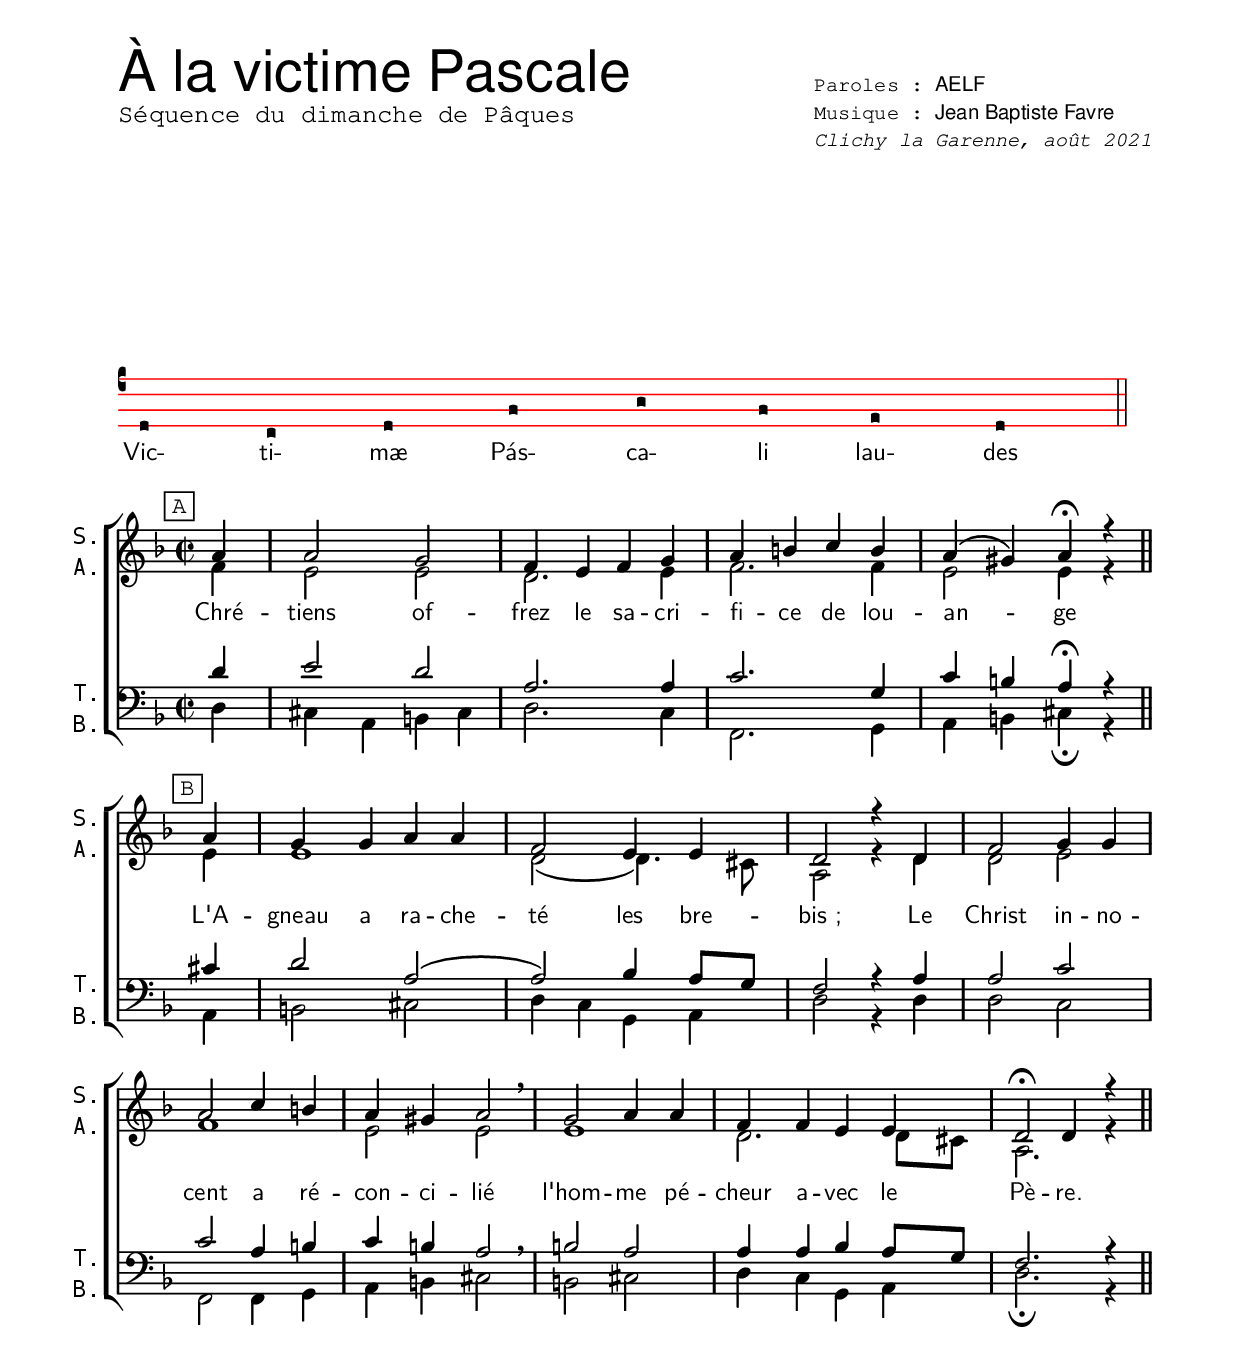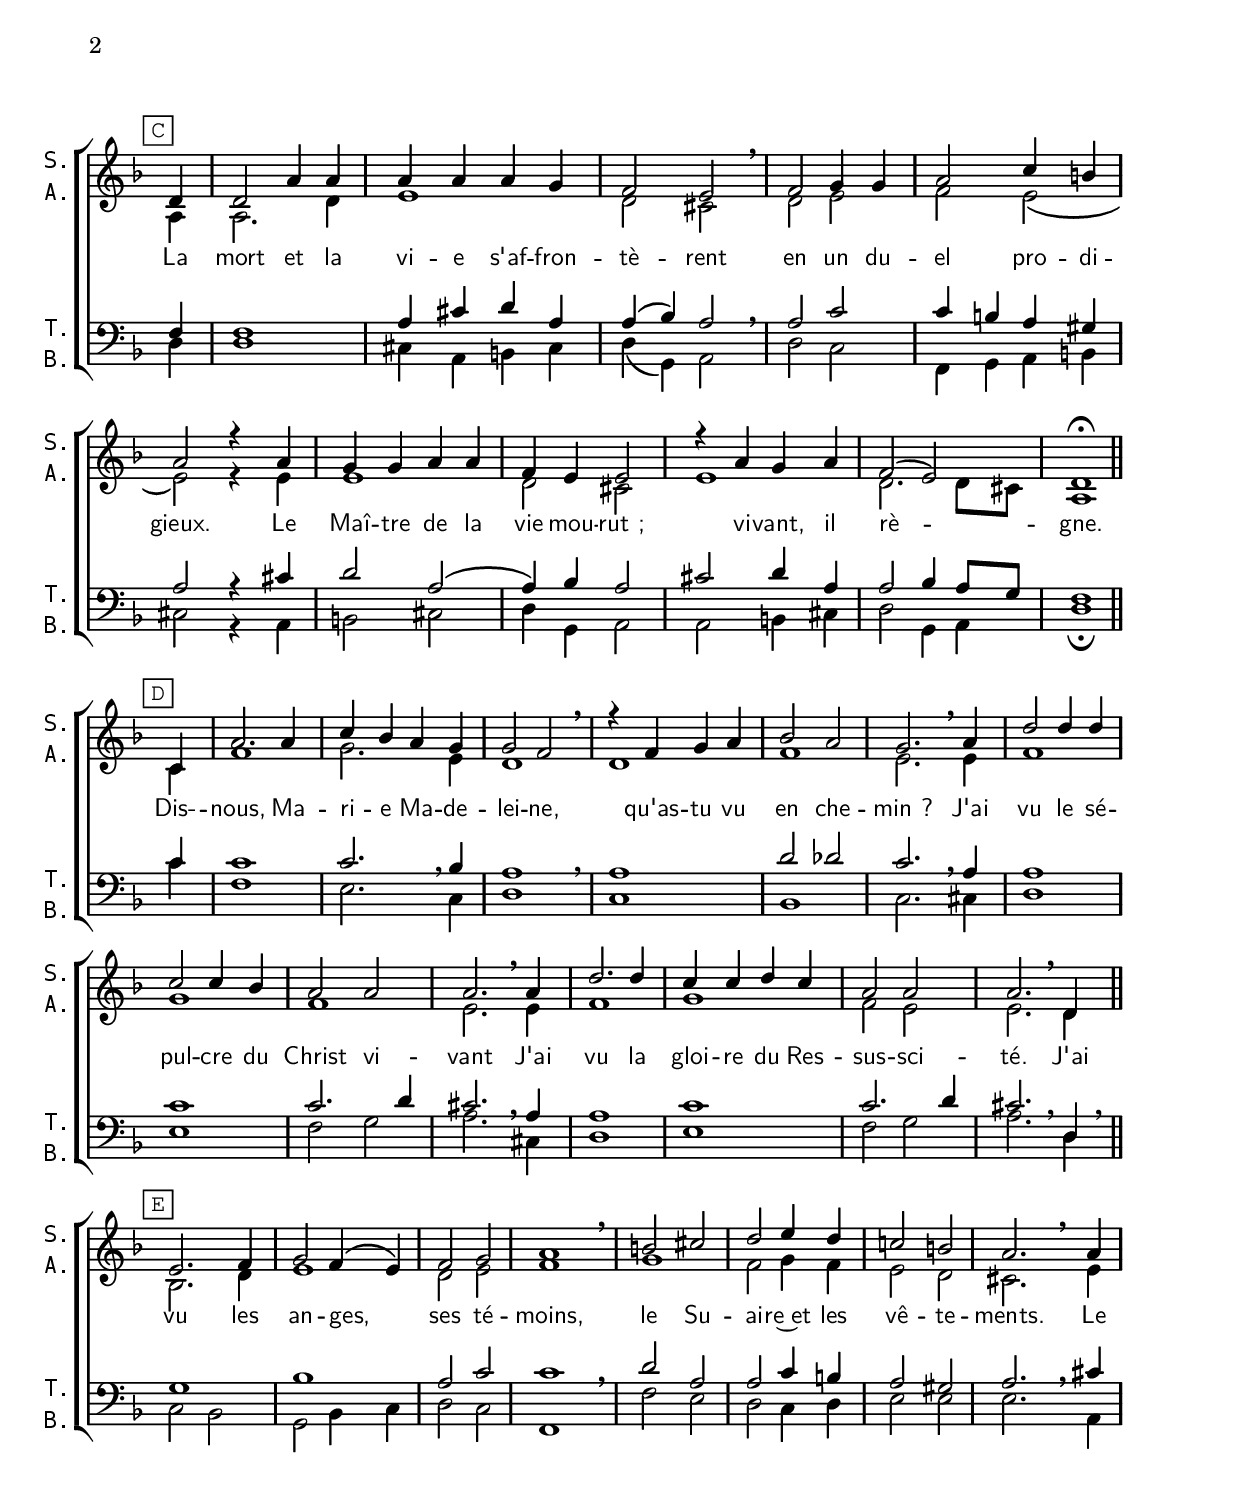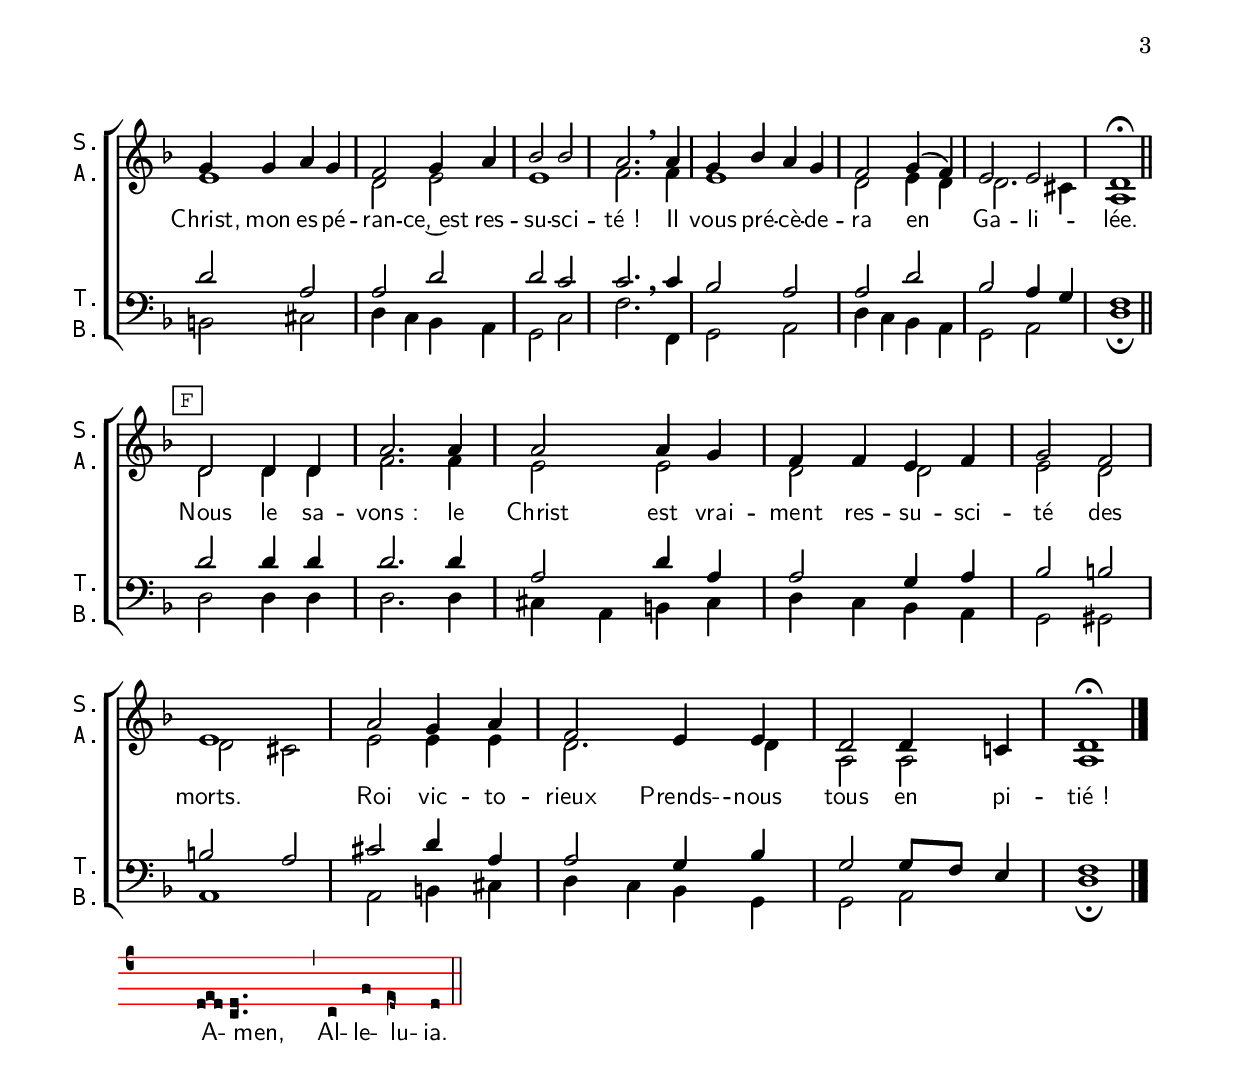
\version "2.22.0"
\language "english"
\include "gregorian.ly"
\include "../libs/commonFunctions.ily"

headers = \header {
  title = "À la victime Pascale"
  subtitle = "Séquence du dimanche de Pâques"
  composer = "Jean Baptiste Favre"
  poet = "AELF"
  subsubtitle = "Clichy la Garenne, août 2021"
  dedication = "Au père Thomas B."
  }

cantusSolistMusic = {
  \clef "vaticana-do3"
  %\noBreak
  d c d f g f e d \finalis
}
amenSolistMusic = {
  \clef "vaticana-do3"
  \[ d\melisma e d\melismaEnd \] \[ \augmentum c\melisma \pes \augmentum d\melismaEnd \] \divisioMinima c f \[ e\melisma \flexa \deminutum d\melismaEnd \] d \finalis
}
%%%%%%%%%%%%%%%%%%%%%%%%%%
%%%%%     Répons     %%%%%
%%%%%%%%%%%%%%%%%%%%%%%%%%
reponsRhythms = {
  \key f \major \time 2/2
  \markCustom "A"
  \partial 4 s4 s1*4  \bar "||" \break % Chrétiens offrez…
  \markCustom "B"
  \partial 4 s4 s1*9  \bar "||" \break % L'Agneau…
  \markCustom "C"
  \partial 4 s4 s1*11 \bar "||" \break % La mort et la vie…
%  \markCustom "D'"
%  \partial 4 s4 s1*14 \bar "||" \break % Dis-nous Marie Madeleine…
%  \markCustom "E'"
%                s1*16 \bar "||" \pageBreak % J'ai vu les anges
  \markCustom "D"
  \partial 4 s4 s1*14 \bar "||" \break % Dis-nous Marie Madeleine…
  \markCustom "E"
                s1*16 \bar "||" \break % J'ai vu les anges
  \markCustom "F"
                s1*10 \bar "|." \break % Nous le savons
  }
reponsSopranosMusic = \relative c'' {
  \partial 4 a4 a2 g f4 e f g a b c b a4 (gs) a4 \fermata r4 % Chrétiens offrez…

  \partial 4 a4 g g a a f2 e4 e d2 r4 % L'Agneau…
  d4 f2 g4 g a2 c4 b a4 gs a2 \breathe
  g2 a4 a f4 f e e d2 \fermata d4 r4

  \partial 4 d d2 a'4 a a4 a a4 g f2 e2 \breathe % La mort et la vie…
  f2 g4 g a2 c4 b a2 r4
  a4 g g a a f4 e e2 r4
  a4 g a f2 (e) d1 \fermata

  %{
  \partial 4 d4 d2. a'4 a2 a4 g f2 e \breathe % Dis-nous Marie Madeleine…
  f2 g a c4 b a2. \breathe
  a4 g2 a4 g f2 e4 f g2 f2 e1
  r4 a4 g a f2 f g4 f e e d1 \fermata

  d2 a'4 a a2. g4 f2 e2 d1 % J'ai vu les Anges
  f2 g2 a2 c4 b a2 gs a2. \breathe
  a4 g g a a f2 g4 a g2 f e2. \breathe
  a4 g g a a f2. f4 g (f) e2 d1
  %}
  \partial 4 c4 a'2. a4 c bf a g g2 f2 \breathe % Dis-nous Marie Madeleine…
  r4 f4 g a bf2 a g2. \breathe
  a4 d2 d4 d c2 c4 bf a2 a a2. \breathe
  a4 d2. d4 c c d c a2 a a2. \breathe

  d,4 e2. f4 g2 f4 (e) f2 g a1 \breathe % J'ai vu les Anges
  b2 cs d e4 d c!2 b a2. \breathe
  a4 g g a4 g f2 g4 a bf2 bf a2. \breathe
  a4 g bf a g f2 g4 (f) e2 e d1 \fermata

  d2 d4 d a'2. a4 a2 a4 g4 f f e f g2 f e1 % Nous le savons
  a2 g4 a f2 e4 e d2 d4 c! d1 \fermata
  }
reponsAltosMusic = \relative c' {
  \partial 4 f4 e2 e d2. e4 f2. f4 e2 e4 r4 % Chrétiens offrez…

  \partial 4 e4 e1 d2 (d4.) cs8 a2 r4 % L'Agneau…
  d4 d2 e2 f1 e2 e2 \breathe
  e1 d2.  d8 cs a2. r4

  \partial 4 a4 a2. d4 e1 d2 cs2 \breathe % La mort et la vie…
  d2 e f e2 (e) r4
  e4 e1 d2 cs2
  e1 d2. d8 cs a1

%{
  \partial 4 a4 a2. d4 e2 e2 d2 cs \breathe
  d2 e f e2 e2. \breathe
  e4 e2 e d d d d cs1
  e2 e2 d1 d2 d4. cs8 a1

  d2 f4 f e2. e4 d2 cs d1
  d2 e f f e e e2.
  e4 e2 e d d d d cs2.
  e4 e2 e2 d1 d2 d4 cs a1
%}
  \partial 4 c4 f1 g2. e4 d1 \breathe % Dis-nous Marie Madeleine…
  d1 f1 e2. \breathe
  e4 f1 g1 f1 e2. \breathe
  e4 f1 g1 f2 e e2. \breathe

  d4 bf2. d4 e1 d2 e f1 \breathe % J'ai vu les anges
  g1 f2 g4 f e2 d cs2. \breathe
  e4 e1 d2 e2 e1 f2. \breathe
  f4 e1 d2 e4 d d2. cs4 a1

  d2 d4 d f2. f4 e2 e d d e d d cs2 % Nous le savons
  e2 e4 e d2. d4 a2 a a1
  }
reponsTenorsMusic =  \relative c' {
  \partial 4 d4 e2 d2 a2. a4 c2. g4 c4 b a4 \fermata r4 % Chrétiens offrez…

  \partial 4 cs4 d2 a2 (a2) bf4 a8 g f2 r4 % L'Agneau…
  a4 a2 c2 c2 a4 b c4 b a2 \breathe
  b2 a2 a4 a bf a8 g f2. r4

  \partial 4 f4 f1 a4 cs d a a4 (bf) a2 \breathe % La mort et la vie…
  a2 c c4 b a gs a2 r4 cs d2 a (a4) bf a2
  cs2 d4 a a2 bf4 a8 g f1

%{
  \partial 4 f4 f2. f4  a4 cs d a a4 (bf8 b) a2 \breathe
  a2 c c4 b a gs a2. \breathe
  cs4 d2 a a a bf b a1
  cs2 d4 a a2 bf4 b a2. g4 f1

  d'2 a4 a a2. a4 a2 a4 g f1
  a2 c c2 a4 g c2 b a2.
  cs4 d2 a2 a a bf b a1
  cs2 d4 a a1 bf4 b a g f1
%}
  \partial 4 c'4 c1 c2. \breathe  % Dis-nous Marie Madeleine…
  bf4 a1 a d2 df c2. \breathe
  a4 a1 c c2. d4 cs2. \breathe
  a4 a1 c c2. d4 cs2. d,4 \breathe

  g1 bf a2 c c1 \breathe % J'ai vu les anges
  d2 a a c4 b a2 gs a2. \breathe
  cs4 d2 a2 a2 d2 d2 c2 c2. \breathe
  c4  bf2 a a d bf2 a4 g f1

  d'2 d4 d d2. d4 a2 d4 a a2 g4 a bf2 b b a2 % Nous le savons
  cs2 d4 a a2 g4 bf g2 g8 f e4 f1
  }
reponsBassesMusic =  \relative c {
  \partial 4 d4 cs a b cs d2. c4 f,2. g4 a4 b cs4 \fermata r4 % Chrétiens offrez…

  \partial 4 a4 b2 cs2 d4 c g a d2 r4 % L'Agneau…
  d4 d2 c f, f4 g a4 b cs2 \breathe
  b2 cs d4 c g a d2. \fermata r4

  \partial 4 d4 d1 cs4 a b cs d4 (g,) a2 \breathe % La mort et la vie…
  d2 c f,4 g a b cs2 r4
  a4 b2 cs d4 g, a2
  a2 b4 cs d2 g,4 a d1 \fermata

%{
  \partial 4 d4 d2. d4 cs a b cs d8 c g gs a2 \breathe
  d2 c f,4 g a b cs2. \breathe
  a4 b2 cs4 cs d2 d4 c g2 gs a1
  a2 b4 cs d c g gs a2 a2 d1 \fermata

  d2 d4 d cs a b cs d g, a2 d1
  d2 c f, f4 g a2 b cs2.
  a4 b2 cs d4 c bf2 g2 gs a2.
  a4 b2 cs d4 c bf a g gs a2 a1
%}
  \partial 4 c'4 f,1 e2. c4 d1 \breathe % Dis-nous Marie Madeleine…
  c bf1 c2. \breathe
  cs4 d1 e f2 g a2. \breathe
  cs,4 d1 e f2 g a2. \breathe

  d,4 c2 bf g bf4 c d2 c f,1 \breathe % J'ai vu les anges
  f'2 e d c4 d e2 e e2. \breathe
  a,4 b2 cs d4 c bf a g2 c f2. \breathe
  f,4 g2 a d4 c bf a g2 a d1 \fermata

  d2 d4 d d2. d4 cs a b cs d c bf a g2 gs a1 % Nous le savons
  a2 b4 cs d4 c bf g g2 a d1 \fermata
  }
reponsLyrics = \lyricmode {
  Chré -- tiens of -- frez le sa -- cri -- fi -- ce de lou -- an -- ge

  L'A -- gneau a ra -- che -- té les bre -- bis&nbsp;;
  Le Christ in -- no -- cent a ré -- con -- ci -- lié
  l'hom -- me pé -- cheur a -- vec le Pè -- re.

  La mort et la vi -- e s'af -- fron -- tè -- rent
  en un du -- el pro -- di -- gieux.
  Le Maî -- tre de la vie mou -- rut&nbsp;; vi -- vant, il rè -- gne.

  Dis- -- nous, Ma -- ri -- e Ma -- de -- lei -- ne,
  qu'as -- tu vu en che -- min&nbsp;?
  J'ai vu le sé -- pul -- cre du Christ vi -- vant
  J'ai vu la gloi -- re du Res -- sus -- sci -- té.

  J'ai vu les an -- ges, ses té -- moins,
  le Su -- ai -- re~et les vê -- te -- ments.
  Le Christ, mon es -- pé -- ran -- ce,~est res -- su -- sci -- té&nbsp;!
  Il vous pré -- cè -- de -- ra en Ga -- li -- lée.

  Nous le sa -- vons&nbsp;: le Christ
  est vrai -- ment res -- su -- sci -- té des morts.

  Roi vic -- to -- rieux
  Prends- -- nous tous en pi -- tié&nbsp;!

  }
%%%%%%%%%%%%%%%%%%%%%%%%%%%%%%%%%%%%%%%%%%%%
%%%%%          DRAW PARTITION          %%%%%
%%%%%%%%%%%%%%%%%%%%%%%%%%%%%%%%%%%%%%%%%%%%
FirstPageHeaders = \headers
OtherPageHeaders = \header {
  composer = ##f
  dedication = ##f
  poet = ##f
  subsubtitle = ##f
  subtitle = ##f
  title = ##f
  }

\paper {
  top-margin = 1\cm
  bottom-margin = 1\cm
  left-margin = 1\cm
  right-margin = 1\cm
  indent = 1\cm
  % Plan for recto-verso printing with inner margin
  two-sided = ##t
  inner-margin =  2\cm
  outer-margin = 1.5\cm

  oddFooterMarkup = {}
  #(include-special-characters)

  %systems-per-page = 6
  %#(define fonts
  %  (set-global-fonts
  %   #:music "emmentaler"
  %   #:brace "emmentaler"
  %   #:roman "Latin Modern Roman"
  %   #:sans "Latin Modern Sans"
  %   #:typewriter "Monospace Regular"
  %  ))
  }
FirstScorePaper = \paper {
    markup-system-spacing = #'((basic-distance . 30)
       (minimum-distance . 30)
       (padding . 5)
       (stretchability . 5))
    top-markup-spacing = #'((basic-distance . 3)
       (minimum-distance . 3)
       (padding . 3)
       (stretchability . 3))
    top-system-spacing = #'((basic-distance . 6)
       (minimum-distance . 6)
       (padding . 6)
       (stretchability . 5))
    system-system-spacing = #'((basic-distance . 3)
       (minimum-distance . 3)
       (padding . 3)
       (stretchability . 3))
    scoreTitleMarkup = \markup { \columns {
        \fill-line {
          \column {
            \line {
              \left-column {
                \fontsize #8 \sans \fromproperty #'header:title
                \fontsize #1 \typewriter \fromproperty #'header:subtitle
              }
            }
          }
          \column {
            \line {
              \fontsize #-1
              \left-column {
                \line { \concat { \typewriter "Paroles&nbsp;:&nbsp;" \sans \fromproperty #'header:poet \bold " " } }
                \line { \concat { \typewriter "Musique&nbsp;:&nbsp;" \sans \fromproperty #'header:composer \bold " " } }
                \typewriter \italic \fromproperty #'header:subsubtitle
              }
            }
          }
        }
      }
    }
    oddFooterMarkup = {}
  }
OtherScoresPaper = \paper {
    markup-system-spacing = #'((basic-distance . 3)
       (minimum-distance . 3)
       (padding . 3)
       (stretchability . 5))
    top-markup-spacing = #'((basic-distance . 3)
       (minimum-distance . 3)
       (padding . 3)
     4 (stretchability . 5))
    top-system-spacing = #'((basic-distance . 9)
       (minimum-distance . 9)
       (padding . 7)
       (stretchability . 5))
    system-system-spacing = #'((basic-distance . 3)
       (minimum-distance . 3)
       (padding . 3)
      (stretchability . 5))
  }
LastScorePaper = \paper {
    top-system-spacing = #'((basic-distance . 5)
       (minimum-distance . 3)
       (padding . 1)
       (stretchability . 10))
    system-system-spacing = #'((basic-distance . 0)
       (minimum-distance . 0)
       (padding . 1)
       (stretchability . 10))
   score-markup-spacing = #'((basic-distance . 0)
       (minimum-distance . 0)
       (padding . 1)
       (stretchability . 10))
    markup-system-spacing = #'((basic-distance . 5)
       (minimum-distance . 3)
       (padding . 1)
       (stretchability . 10))
}
AllScoreLayout = \layout {
      ragged-last = ##t
      \context {
          \Staff
          \RemoveEmptyStaves
          \override NoteHead #'style = #'altdefault
          \override InstrumentName #'font-name = #"Monospace Regular"
      }
      \context {
          \PianoStaff
          \RemoveEmptyStaves
          \override NoteHead #'style = #'altdefault
          \override InstrumentName #'font-name = #"Monospace Regular"
      }
      \context {
          \ChoirStaff
          \RemoveEmptyStaves
          \override NoteHead #'style = #'altdefault
          \override InstrumentName #'font-name = #"Monospace Regular"
      }
      \override LyricText #'font-name = #"Latin Modern Sans"
      \override Score.RehearsalMark.font-family = #'typewriter
  }
%%%%%%%%%%%%%%%%%%%%%%%%%%%%%%%%%%%%%%%%%%%%%%%%%%%%%%%%%%%%%%%%%%%
%%%%%%%%%%%%%%%%%%%          Antienne          %%%%%%%%%%%%%%%%%%%%
%%%%%%%%%%%%%%%%%%%%%%%%%%%%%%%%%%%%%%%%%%%%%%%%%%%%%%%%%%%%%%%%%%%

\bookpart { % Stance
  \FirstScorePaper
  \score {
    { % Partition Stance
      \new ChoirStaff = "ChoirStaff"
      {
        <<
        \new VaticanaVoice = "cantus" {
          \magnifyStaff #(magstep 3.5)
          \cantusSolistMusic
          \break
        }
        \new Lyrics \lyricsto "cantus" {
          Vic- ti- mæ Pás- ca- li lau- des
        }
        >>
        <<
          \new Staff = "reponsHighStaff" \with { shortInstrumentName = \markup { \column { "S." "A." } } }
          <<
            \clef "treble"
            \new Voice = "reponsRhythms" { \reponsRhythms \bar "||" }
            \new Voice = "reponsSoprano" { \voiceOne \reponsSopranosMusic }
            \new Voice = "reponsAlto" { \voiceTwo \reponsAltosMusic }
          >>
          \new Lyrics \lyricsto "reponsSoprano" { \reponsLyrics }
          \new Staff  = "reponsLowStaff" \with { shortInstrumentName = \markup { \column { "T." "B." } } }
          <<
            \clef "bass"
            \new Voice = "reponsRhythms" { \reponsRhythms }
            \new Voice = "reponsTenor" { \voiceOne \reponsTenorsMusic }
            \new Voice = "reponsBass" { \voiceTwo \reponsBassesMusic }
          >>
        >>
        <<
        \new VaticanaVoice = "cantus" {
          \magnifyStaff #(magstep 3.5)
          \amenSolistMusic
          \break
        }
        \new Lyrics \lyricsto "cantus" {
          A- men, Al- le- lu- ia.
        }
        >>
      }
    }
    \AllScoreLayout
    \FirstPageHeaders
  }
}